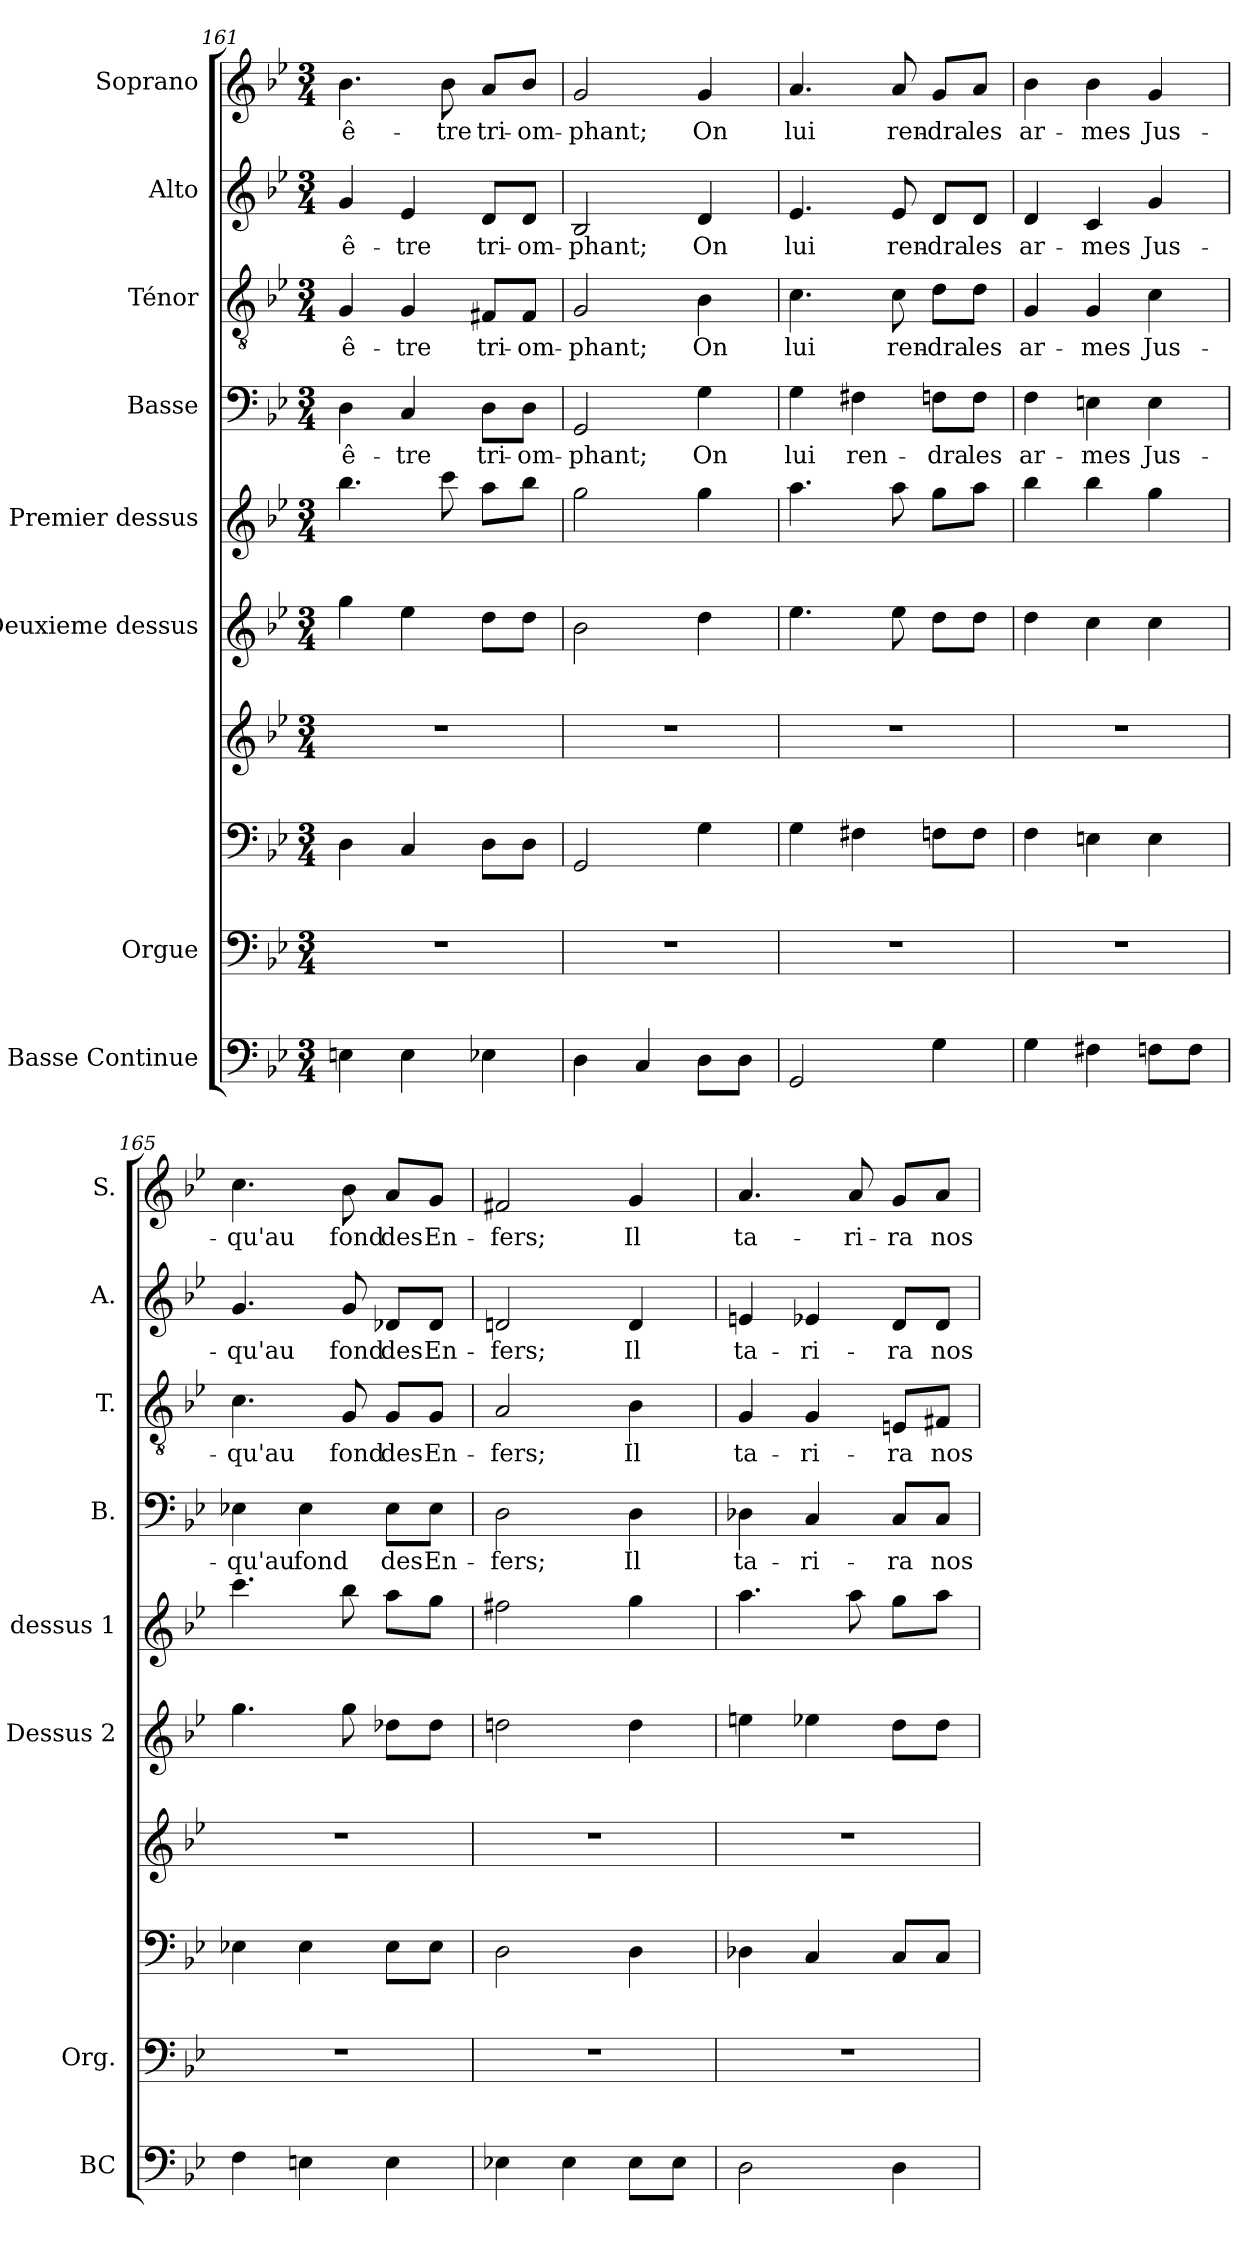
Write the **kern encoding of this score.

**kern	**kern	**kern	**kern	**kern	**kern	**kern	**text	**kern	**text	**kern	**text	**kern	**text
*part8	*part7	*part7	*part7	*part6	*part5	*part4	*part4	*part3	*part3	*part2	*part2	*part1	*part1
*staff10	*staff9	*staff8	*staff7	*staff6	*staff5	*staff4	*staff4	*staff3	*staff3	*staff2	*staff2	*staff1	*staff1
*I"Basse Continue	*I"Orgue	*	*	*I"Deuxieme dessus	*I"Premier dessus	*I"Basse	*	*I"Ténor	*	*I"Alto	*	*I"Soprano	*
*I'BC	*I'Org.	*	*	*I'Dessus 2	*I'dessus 1	*I'B.	*	*I'T.	*	*I'A.	*	*I'S.	*
*clefF4	*clefF4	*clefF4	*clefG2	*clefG2	*clefG2	*clefF4	*	*clefGv2	*	*clefG2	*	*clefG2	*
*k[b-e-]	*k[b-e-]	*k[b-e-]	*k[b-e-]	*k[b-e-]	*k[b-e-]	*k[b-e-]	*	*k[b-e-]	*	*k[b-e-]	*	*k[b-e-]	*
*M3/4	*M3/4	*M3/4	*M3/4	*M3/4	*M3/4	*M3/4	*	*M3/4	*	*M3/4	*	*M3/4	*
=161	=161	=161	=161	=161	=161	=161	=161	=161	=161	=161	=161	=161	=161
!	!	!	!	!	!	!	!LO:LY:b	!	!LO:LY:b	!	!LO:LY:b	!	!LO:LY:b
4En	2.r	4D\	2.r	4gg	4.bb-	4D\	ê-	4G/	ê-	4g/	ê-	4.b-\	ê-
!	!	!	!	!	!	!	!LO:LY:b	!	!LO:LY:b	!	!LO:LY:b	!	!
4E	.	4C/	.	4ee-	.	4C/	-tre	4G/	-tre	4e-/	-tre	.	.
!	!	!	!	!	!	!	!	!	!	!	!	!	!LO:LY:b
.	.	.	.	.	8ccc	.	.	.	.	.	.	8b-\	-tre
!	!	!	!	!	!	!	!LO:LY:b	!	!LO:LY:b	!	!LO:LY:b	!	!LO:LY:b
4E-X	.	8D\L	.	8dd\L	8aa\L	8D\L	tri-	8F#X/L	tri-	8d/L	tri-	8a/L	tri-
!	!	!	!	!	!	!	!LO:LY:b	!	!LO:LY:b	!	!LO:LY:b	!	!LO:LY:b
.	.	8D\J	.	8dd\J	8bb-\J	8D\J	-om-	8F#/J	-om-	8d/J	-om-	8b-/J	-om-
=162	=162	=162	=162	=162	=162	=162	=162	=162	=162	=162	=162	=162	=162
!	!	!	!	!	!	!	!LO:LY:b	!	!LO:LY:b	!	!LO:LY:b	!	!LO:LY:b
4D	2.r	2GG/	2.r	2b-	2gg	2GG/	-phant;	2G/	-phant;	2B-/	-phant;	2g/	-phant;
4C	.	.	.	.	.	.	.	.	.	.	.	.	.
!	!	!	!	!	!	!	!LO:LY:b	!	!LO:LY:b	!	!LO:LY:b	!	!LO:LY:b
8D\L	.	4G\	.	4dd	4gg	4G\	On	4B-\	On	4d/	On	4g/	On
8D\J	.	.	.	.	.	.	.	.	.	.	.	.	.
=163	=163	=163	=163	=163	=163	=163	=163	=163	=163	=163	=163	=163	=163
!	!	!	!	!	!	!	!LO:LY:b	!	!LO:LY:b	!	!LO:LY:b	!	!LO:LY:b
2GG	2.r	4G\	2.r	4.ee-	4.aa	4G\	lui	4.c\	lui	4.e-/	lui	4.a/	lui
!	!	!	!	!	!	!	!LO:LY:b	!	!	!	!	!	!
.	.	4F#X\	.	.	.	4F#X\	ren-	.	.	.	.	.	.
!	!	!	!	!	!	!	!	!	!LO:LY:b	!	!LO:LY:b	!	!LO:LY:b
.	.	.	.	8ee-	8aa	.	.	8c\	ren-	8e-/	ren-	8a/	ren-
!	!	!	!	!	!	!	!LO:LY:b	!	!LO:LY:b	!	!LO:LY:b	!	!LO:LY:b
4G	.	8Fn\L	.	8dd\L	8gg\L	8Fn\L	-dra	8d\L	-dra	8d/L	-dra	8g/L	-dra
!	!	!	!	!	!	!	!LO:LY:b	!	!LO:LY:b	!	!LO:LY:b	!	!LO:LY:b
.	.	8F\J	.	8dd\J	8aa\J	8F\J	les	8d\J	les	8d/J	les	8a/J	les
=164	=164	=164	=164	=164	=164	=164	=164	=164	=164	=164	=164	=164	=164
!	!	!	!	!	!	!	!LO:LY:b	!	!LO:LY:b	!	!LO:LY:b	!	!LO:LY:b
4G	2.r	4F\	2.r	4dd	4bb-	4F\	ar-	4G/	ar-	4d/	ar-	4b-\	ar-
!	!	!	!	!	!	!	!LO:LY:b	!	!LO:LY:b	!	!LO:LY:b	!	!LO:LY:b
4F#X	.	4En\	.	4cc	4bb-	4En\	-mes	4G/	-mes	4c/	-mes	4b-\	-mes
!	!	!	!	!	!	!	!LO:LY:b	!	!LO:LY:b	!	!LO:LY:b	!	!LO:LY:b
8Fn\L	.	4E\	.	4cc	4gg	4E\	Jus-	4c\	Jus-	4g/	Jus-	4g/	Jus-
8F\J	.	.	.	.	.	.	.	.	.	.	.	.	.
!!LO:PB:g=z
=165	=165	=165	=165	=165	=165	=165	=165	=165	=165	=165	=165	=165	=165
!	!	!	!	!	!	!	!LO:LY:b	!	!LO:LY:b	!	!LO:LY:b	!	!LO:LY:b
4F	2.r	4E-X\	2.r	4.gg	4.ccc	4E-X\	-qu'au	4.c\	-qu'au	4.g/	-qu'au	4.cc\	-qu'au
!	!	!	!	!	!	!	!LO:LY:b	!	!	!	!	!	!
4En	.	4E-\	.	.	.	4E-\	fond	.	.	.	.	.	.
!	!	!	!	!	!	!	!	!	!LO:LY:b	!	!LO:LY:b	!	!LO:LY:b
.	.	.	.	8gg	8bb-	.	.	8G/	fond	8g/	fond	8b-\	fond
!	!	!	!	!	!	!	!LO:LY:b	!	!LO:LY:b	!	!LO:LY:b	!	!LO:LY:b
4E	.	8E-\L	.	8dd-X\L	8aa\L	8E-\L	des	8G/L	des	8d-X/L	des	8a/L	des
!	!	!	!	!	!	!	!LO:LY:b	!	!LO:LY:b	!	!LO:LY:b	!	!LO:LY:b
.	.	8E-\J	.	8dd-\J	8gg\J	8E-\J	En-	8G/J	En-	8d-/J	En-	8g/J	En-
=166	=166	=166	=166	=166	=166	=166	=166	=166	=166	=166	=166	=166	=166
!	!	!	!	!	!	!	!LO:LY:b	!	!LO:LY:b	!	!LO:LY:b	!	!LO:LY:b
4E-X	2.r	2D\	2.r	2ddn	2ff#X	2D\	-fers;	2A/	-fers;	2dn/	-fers;	2f#X/	-fers;
4E-	.	.	.	.	.	.	.	.	.	.	.	.	.
!	!	!	!	!	!	!	!LO:LY:b	!	!LO:LY:b	!	!LO:LY:b	!	!LO:LY:b
8E-\L	.	4D\	.	4dd	4gg	4D\	Il	4B-\	Il	4d/	Il	4g/	Il
8E-\J	.	.	.	.	.	.	.	.	.	.	.	.	.
=167	=167	=167	=167	=167	=167	=167	=167	=167	=167	=167	=167	=167	=167
!	!	!	!	!	!	!	!LO:LY:b	!	!LO:LY:b	!	!LO:LY:b	!	!LO:LY:b
2D	2.r	4D-X\	2.r	4een	4.aa	4D-X\	ta-	4G/	ta-	4en/	ta-	4.a/	ta-
!	!	!	!	!	!	!	!LO:LY:b	!	!LO:LY:b	!	!LO:LY:b	!	!
.	.	4C/	.	4ee-X	.	4C/	-ri-	4G/	-ri-	4e-X/	-ri-	.	.
!	!	!	!	!	!	!	!	!	!	!	!	!	!LO:LY:b
.	.	.	.	.	8aa	.	.	.	.	.	.	8a/	-ri-
!	!	!	!	!	!	!	!LO:LY:b	!	!LO:LY:b	!	!LO:LY:b	!	!LO:LY:b
4D	.	8C/L	.	8dd\L	8gg\L	8C/L	-ra	8En/L	-ra	8d/L	-ra	8g/L	-ra
!	!	!	!	!	!	!	!LO:LY:b	!	!LO:LY:b	!	!LO:LY:b	!	!LO:LY:b
.	.	8C/J	.	8dd\J	8aa\J	8C/J	nos	8F#X/J	nos	8d/J	nos	8a/J	nos
=	=	=	=	=	=	=	=	=	=	=	=	=	=
*-	*-	*-	*-	*-	*-	*-	*-	*-	*-	*-	*-	*-	*-
